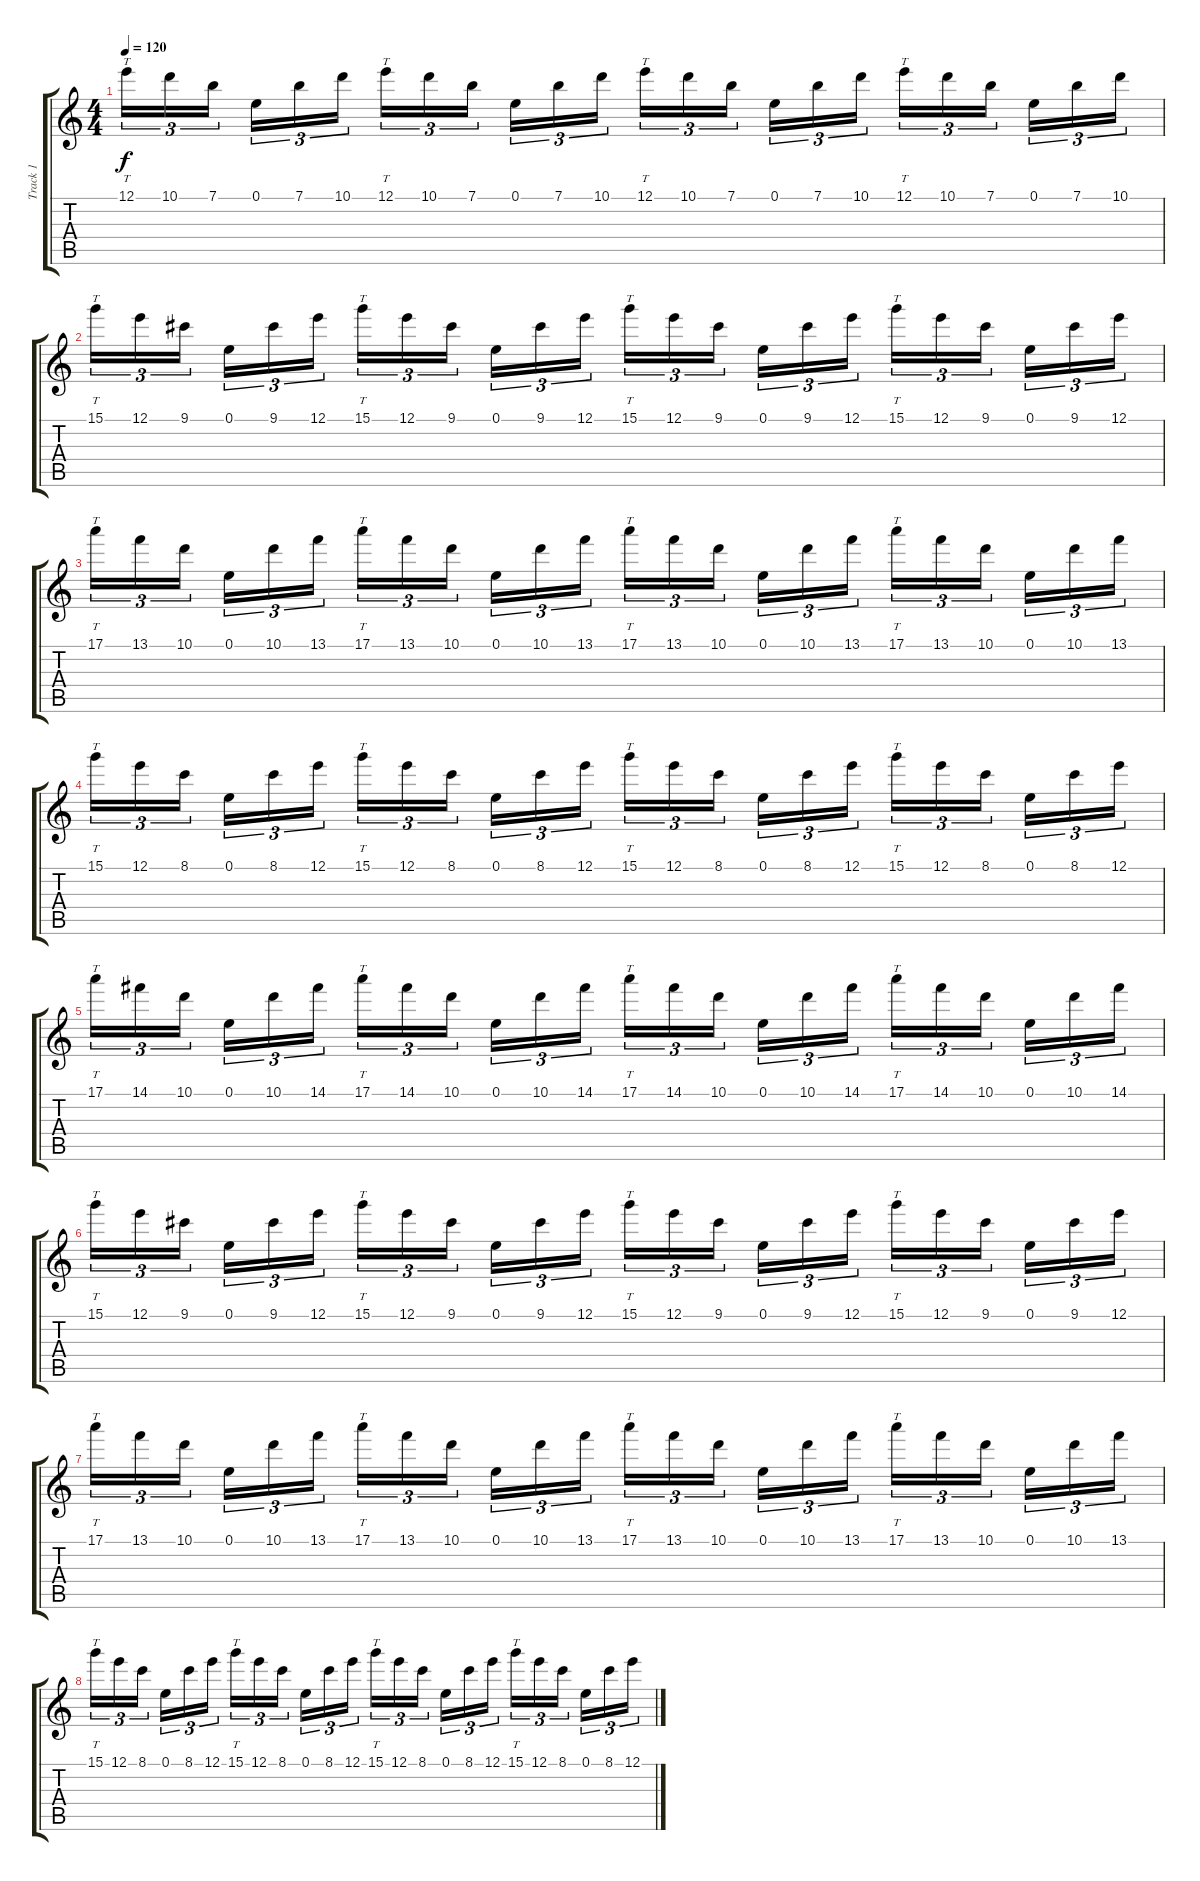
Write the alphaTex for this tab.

\track ("Track 1" "Track 1") {instrument distortionguitar}
\staff {score tabs}
\tuning (E4 B3 G3 D3 A2 D2) {hide}
\ts (4 4)
\tempo 120
\clef g2
\ks c
12.1.16{tt tu (3 2) dy f} 10.1.16{tu (3 2)} 7.1.16{tu (3 2)} 0.1.16{tu (3 2)} 7.1.16{tu (3 2)} 10.1.16{tu (3 2)} 12.1.16{tt tu (3 2)} 10.1.16{tu (3 2)} 7.1.16{tu (3 2)} 0.1.16{tu (3 2)} 7.1.16{tu (3 2)} 10.1.16{tu (3 2)} 12.1.16{tt tu (3 2)} 10.1.16{tu (3 2)} 7.1.16{tu (3 2)} 0.1.16{tu (3 2)} 7.1.16{tu (3 2)} 10.1.16{tu (3 2)} 12.1.16{tt tu (3 2)} 10.1.16{tu (3 2)} 7.1.16{tu (3 2)} 0.1.16{tu (3 2)} 7.1.16{tu (3 2)} 10.1.16{tu (3 2)} |
15.1.16{tt tu (3 2)} 12.1.16{tu (3 2)} 9.1.16{tu (3 2)} 0.1.16{tu (3 2)} 9.1.16{tu (3 2)} 12.1.16{tu (3 2)} 15.1.16{tt tu (3 2)} 12.1.16{tu (3 2)} 9.1.16{tu (3 2)} 0.1.16{tu (3 2)} 9.1.16{tu (3 2)} 12.1.16{tu (3 2)} 15.1.16{tt tu (3 2)} 12.1.16{tu (3 2)} 9.1.16{tu (3 2)} 0.1.16{tu (3 2)} 9.1.16{tu (3 2)} 12.1.16{tu (3 2)} 15.1.16{tt tu (3 2)} 12.1.16{tu (3 2)} 9.1.16{tu (3 2)} 0.1.16{tu (3 2)} 9.1.16{tu (3 2)} 12.1.16{tu (3 2)} |
17.1.16{tt tu (3 2)} 13.1.16{tu (3 2)} 10.1.16{tu (3 2)} 0.1.16{tu (3 2)} 10.1.16{tu (3 2)} 13.1.16{tu (3 2)} 17.1.16{tt tu (3 2)} 13.1.16{tu (3 2)} 10.1.16{tu (3 2)} 0.1.16{tu (3 2)} 10.1.16{tu (3 2)} 13.1.16{tu (3 2)} 17.1.16{tt tu (3 2)} 13.1.16{tu (3 2)} 10.1.16{tu (3 2)} 0.1.16{tu (3 2)} 10.1.16{tu (3 2)} 13.1.16{tu (3 2)} 17.1.16{tt tu (3 2)} 13.1.16{tu (3 2)} 10.1.16{tu (3 2)} 0.1.16{tu (3 2)} 10.1.16{tu (3 2)} 13.1.16{tu (3 2)} |
15.1.16{tt tu (3 2)} 12.1.16{tu (3 2)} 8.1.16{tu (3 2)} 0.1.16{tu (3 2)} 8.1.16{tu (3 2)} 12.1.16{tu (3 2)} 15.1.16{tt tu (3 2)} 12.1.16{tu (3 2)} 8.1.16{tu (3 2)} 0.1.16{tu (3 2)} 8.1.16{tu (3 2)} 12.1.16{tu (3 2)} 15.1.16{tt tu (3 2)} 12.1.16{tu (3 2)} 8.1.16{tu (3 2)} 0.1.16{tu (3 2)} 8.1.16{tu (3 2)} 12.1.16{tu (3 2)} 15.1.16{tt tu (3 2)} 12.1.16{tu (3 2)} 8.1.16{tu (3 2)} 0.1.16{tu (3 2)} 8.1.16{tu (3 2)} 12.1.16{tu (3 2)} |
17.1.16{tt tu (3 2)} 14.1.16{tu (3 2)} 10.1.16{tu (3 2)} 0.1.16{tu (3 2)} 10.1.16{tu (3 2)} 14.1.16{tu (3 2)} 17.1.16{tt tu (3 2)} 14.1.16{tu (3 2)} 10.1.16{tu (3 2)} 0.1.16{tu (3 2)} 10.1.16{tu (3 2)} 14.1.16{tu (3 2)} 17.1.16{tt tu (3 2)} 14.1.16{tu (3 2)} 10.1.16{tu (3 2)} 0.1.16{tu (3 2)} 10.1.16{tu (3 2)} 14.1.16{tu (3 2)} 17.1.16{tt tu (3 2)} 14.1.16{tu (3 2)} 10.1.16{tu (3 2)} 0.1.16{tu (3 2)} 10.1.16{tu (3 2)} 14.1.16{tu (3 2)} |
15.1.16{tt tu (3 2)} 12.1.16{tu (3 2)} 9.1.16{tu (3 2)} 0.1.16{tu (3 2)} 9.1.16{tu (3 2)} 12.1.16{tu (3 2)} 15.1.16{tt tu (3 2)} 12.1.16{tu (3 2)} 9.1.16{tu (3 2)} 0.1.16{tu (3 2)} 9.1.16{tu (3 2)} 12.1.16{tu (3 2)} 15.1.16{tt tu (3 2)} 12.1.16{tu (3 2)} 9.1.16{tu (3 2)} 0.1.16{tu (3 2)} 9.1.16{tu (3 2)} 12.1.16{tu (3 2)} 15.1.16{tt tu (3 2)} 12.1.16{tu (3 2)} 9.1.16{tu (3 2)} 0.1.16{tu (3 2)} 9.1.16{tu (3 2)} 12.1.16{tu (3 2)} |
17.1.16{tt tu (3 2)} 13.1.16{tu (3 2)} 10.1.16{tu (3 2)} 0.1.16{tu (3 2)} 10.1.16{tu (3 2)} 13.1.16{tu (3 2)} 17.1.16{tt tu (3 2)} 13.1.16{tu (3 2)} 10.1.16{tu (3 2)} 0.1.16{tu (3 2)} 10.1.16{tu (3 2)} 13.1.16{tu (3 2)} 17.1.16{tt tu (3 2)} 13.1.16{tu (3 2)} 10.1.16{tu (3 2)} 0.1.16{tu (3 2)} 10.1.16{tu (3 2)} 13.1.16{tu (3 2)} 17.1.16{tt tu (3 2)} 13.1.16{tu (3 2)} 10.1.16{tu (3 2)} 0.1.16{tu (3 2)} 10.1.16{tu (3 2)} 13.1.16{tu (3 2)} |
15.1.16{tt tu (3 2)} 12.1.16{tu (3 2)} 8.1.16{tu (3 2)} 0.1.16{tu (3 2)} 8.1.16{tu (3 2)} 12.1.16{tu (3 2)} 15.1.16{tt tu (3 2)} 12.1.16{tu (3 2)} 8.1.16{tu (3 2)} 0.1.16{tu (3 2)} 8.1.16{tu (3 2)} 12.1.16{tu (3 2)} 15.1.16{tt tu (3 2)} 12.1.16{tu (3 2)} 8.1.16{tu (3 2)} 0.1.16{tu (3 2)} 8.1.16{tu (3 2)} 12.1.16{tu (3 2)} 15.1.16{tt tu (3 2)} 12.1.16{tu (3 2)} 8.1.16{tu (3 2)} 0.1.16{tu (3 2)} 8.1.16{tu (3 2)} 12.1.16{tu (3 2)}
